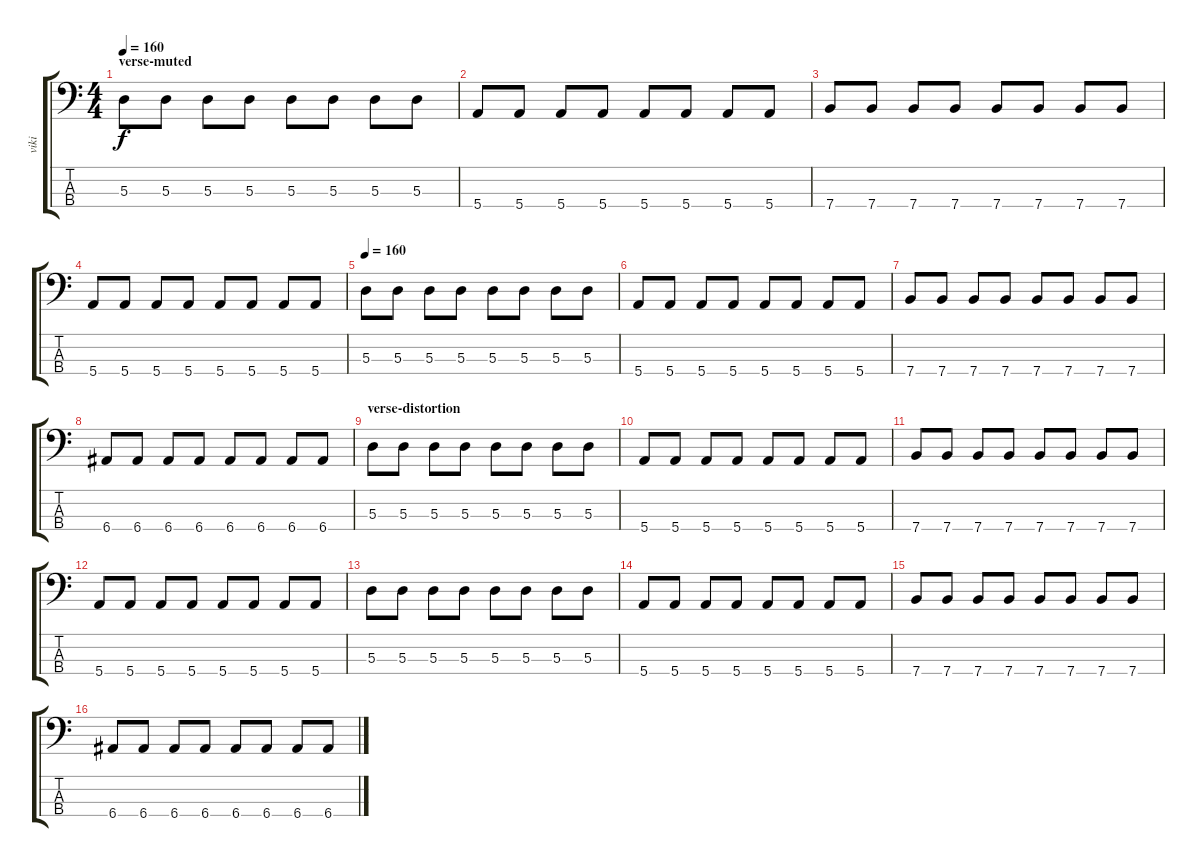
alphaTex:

\track ("viki" "viki") {instrument electricbasspick}
\staff {score tabs}
\tuning (G2 D2 A1 E1) {hide}
\ts (4 4)
\section ("" "verse-muted")
\tempo 160
\clef f4
\ks c
5.3.8{dy f} 5.3.8 5.3.8 5.3.8 5.3.8 5.3.8 5.3.8 5.3.8 |
5.4.8 5.4.8 5.4.8 5.4.8 5.4.8 5.4.8 5.4.8 5.4.8 |
7.4.8 7.4.8 7.4.8 7.4.8 7.4.8 7.4.8 7.4.8 7.4.8 |
5.4.8 5.4.8 5.4.8 5.4.8 5.4.8 5.4.8 5.4.8 5.4.8 |
\tempo 160
5.3.8 5.3.8 5.3.8 5.3.8 5.3.8 5.3.8 5.3.8 5.3.8 |
5.4.8 5.4.8 5.4.8 5.4.8 5.4.8 5.4.8 5.4.8 5.4.8 |
7.4.8 7.4.8 7.4.8 7.4.8 7.4.8 7.4.8 7.4.8 7.4.8 |
6.4.8 6.4.8 6.4.8 6.4.8 6.4.8 6.4.8 6.4.8 6.4.8 |
\section ("" "verse-distortion")
5.3.8 5.3.8 5.3.8 5.3.8 5.3.8 5.3.8 5.3.8 5.3.8 |
5.4.8 5.4.8 5.4.8 5.4.8 5.4.8 5.4.8 5.4.8 5.4.8 |
7.4.8 7.4.8 7.4.8 7.4.8 7.4.8 7.4.8 7.4.8 7.4.8 |
5.4.8 5.4.8 5.4.8 5.4.8 5.4.8 5.4.8 5.4.8 5.4.8 |
5.3.8 5.3.8 5.3.8 5.3.8 5.3.8 5.3.8 5.3.8 5.3.8 |
5.4.8 5.4.8 5.4.8 5.4.8 5.4.8 5.4.8 5.4.8 5.4.8 |
7.4.8 7.4.8 7.4.8 7.4.8 7.4.8 7.4.8 7.4.8 7.4.8 |
6.4.8 6.4.8 6.4.8 6.4.8 6.4.8 6.4.8 6.4.8 6.4.8
